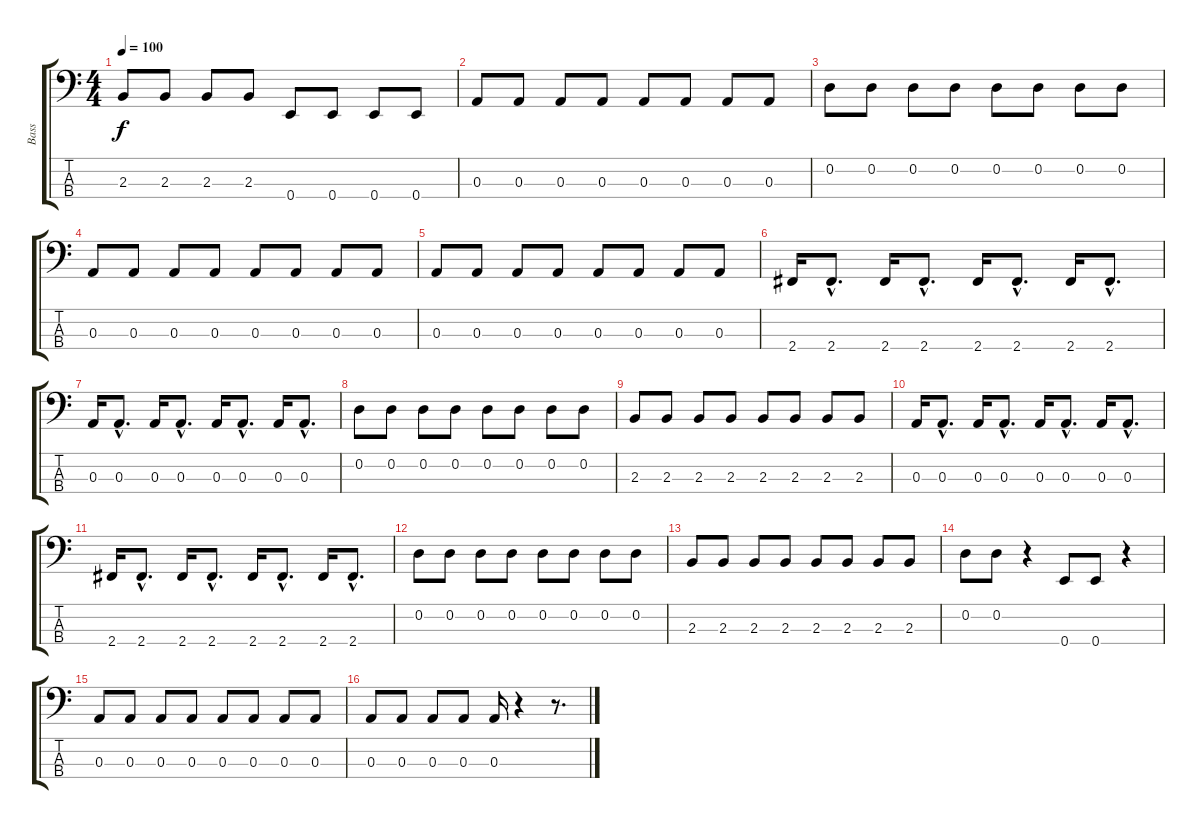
\track ("Bass" "Bass") {instrument electricbassfinger}
\staff {score tabs}
\tuning (G2 D2 A1 E1) {hide}
\ts (4 4)
\tempo 100
\clef f4
\ks c
2.3.8{dy f} 2.3.8 2.3.8 2.3.8 0.4.8 0.4.8 0.4.8 0.4.8 |
0.3.8 0.3.8 0.3.8 0.3.8 0.3.8 0.3.8 0.3.8 0.3.8 |
0.2.8 0.2.8 0.2.8 0.2.8 0.2.8 0.2.8 0.2.8 0.2.8 |
0.3.8 0.3.8 0.3.8 0.3.8 0.3.8 0.3.8 0.3.8 0.3.8 |
0.3.8 0.3.8 0.3.8 0.3.8 0.3.8 0.3.8 0.3.8 0.3.8 |
2.4.16 2.4{hac}.8{d} 2.4.16 2.4{hac}.8{d} 2.4.16 2.4{hac}.8{d} 2.4.16 2.4{hac}.8{d} |
0.3.16 0.3{hac}.8{d} 0.3.16 0.3{hac}.8{d} 0.3.16 0.3{hac}.8{d} 0.3.16 0.3{hac}.8{d} |
0.2.8 0.2.8 0.2.8 0.2.8 0.2.8 0.2.8 0.2.8 0.2.8 |
2.3.8 2.3.8 2.3.8 2.3.8 2.3.8 2.3.8 2.3.8 2.3.8 |
0.3.16 0.3{hac}.8{d} 0.3.16 0.3{hac}.8{d} 0.3.16 0.3{hac}.8{d} 0.3.16 0.3{hac}.8{d} |
2.4.16 2.4{hac}.8{d} 2.4.16 2.4{hac}.8{d} 2.4.16 2.4{hac}.8{d} 2.4.16 2.4{hac}.8{d} |
0.2.8 0.2.8 0.2.8 0.2.8 0.2.8 0.2.8 0.2.8 0.2.8 |
2.3.8 2.3.8 2.3.8 2.3.8 2.3.8 2.3.8 2.3.8 2.3.8 |
0.2.8 0.2.8 r.4 0.4.8 0.4.8 r.4 |
0.3.8 0.3.8 0.3.8 0.3.8 0.3.8 0.3.8 0.3.8 0.3.8 |
0.3.8 0.3.8 0.3.8 0.3.8 0.3.16 r.4 r.8{d}
